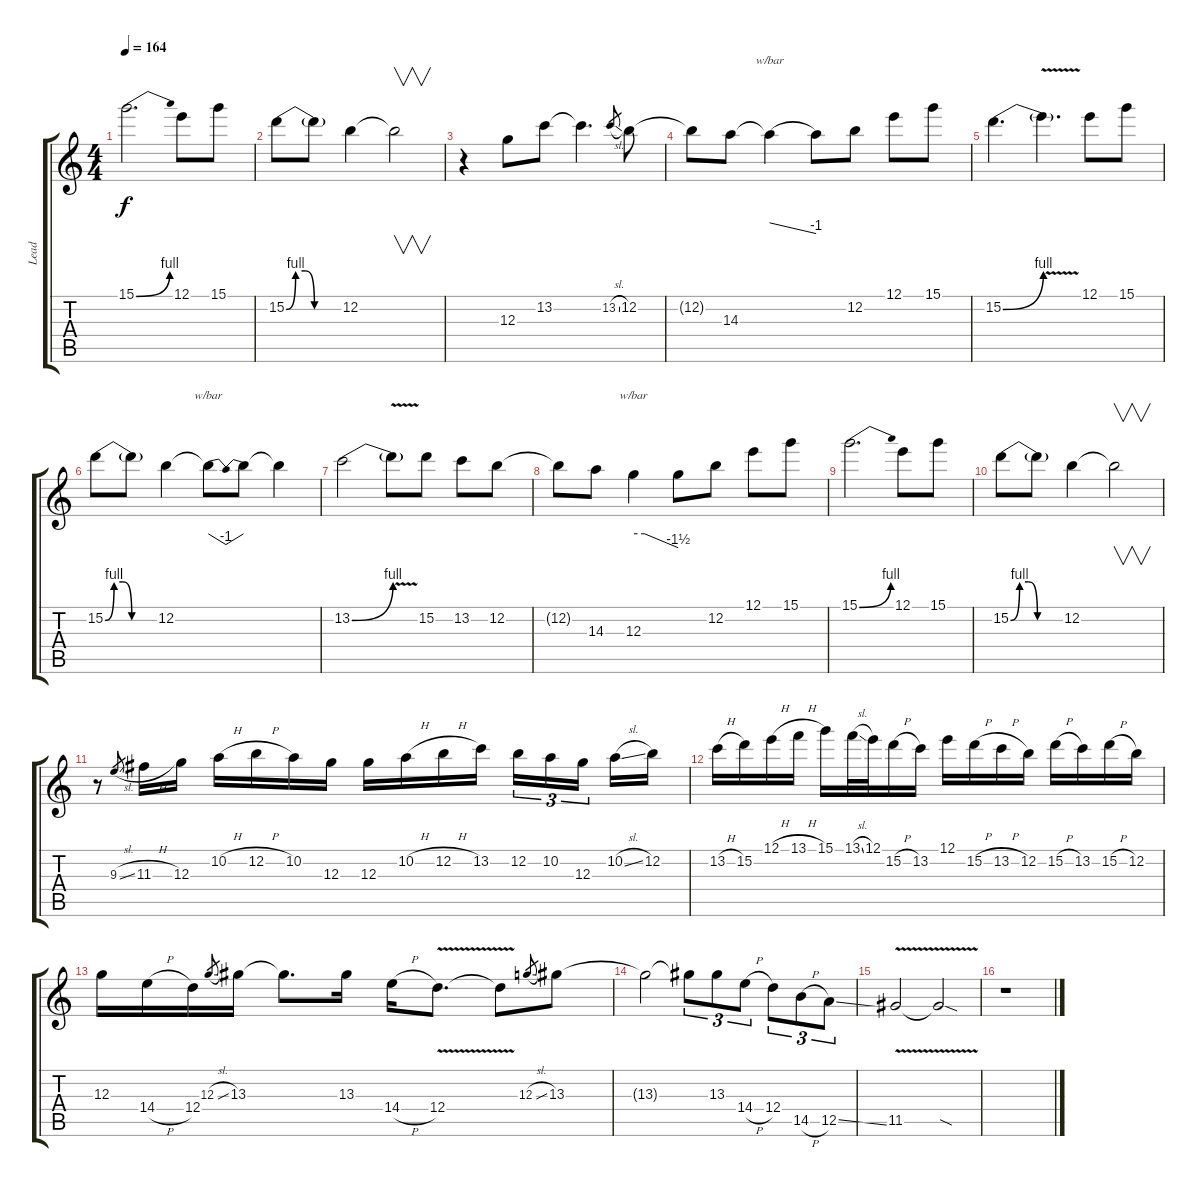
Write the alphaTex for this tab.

\track ("Lead" "Lead") {instrument overdrivenguitar}
\staff {score tabs}
\tuning (E4 B3 G3 D3 A2 E2) {hide}
\ts (4 4)
\tempo 164
\clef g2
\ks c
15.1{be (bend 0 0 60 4)}.2{d dy f} 12.1.8 15.1.8 |
15.2{be (custom 0 0 10 4 20 4 30 0 60 0)}.8 15.2{t}.8 12.2.4 12.2{t}.2{v} |
r.4 12.3.8 13.2.8 13.2{t}.4{d} 13.2{sl}.8{gr} 12.2.8 |
12.2{t}.8 14.3.8 14.3{t}.4{tbe (dive default 0 0 60 -4)} 14.3{t}.8 12.2.8 12.1.8 15.1.8 |
15.2{be (bend 0 0 60 4)}.4{d} 15.2{v t}.4{d} 12.1.8 15.1.8 |
15.2{be (custom 0 0 10 4 20 4 30 0 60 0)}.8 15.2{t}.8 12.2.4 12.2{t}.8{tbe (dip default 0 0 30 -4 60 0)} 12.2{t}.8 12.2{t}.4 |
13.2{be (bend 0 0 60 4)}.2 13.2{v t}.8 15.2.8 13.2.8 12.2.8 |
12.2{t}.8 14.3.8 12.3.4{tbe (custom default 0 0 15 0 60 -6)} 12.3{t}.8 12.2.8 12.1.8 15.1.8 |
15.1{be (bend 0 0 60 4)}.2{d} 12.1.8 15.1.8 |
15.2{be (custom 0 0 10 4 20 4 30 0 60 0)}.8 15.2{t}.8 12.2.4 12.2{t}.2{v} |
r.8 9.3{sl}.8{gr} 11.3{h}.16 12.3.16 10.2{h}.16 12.2{h}.16 10.2.16 12.3.16 12.3.16 10.2{h}.16 12.2{h}.16 13.2.16 12.2.16{tu (3 2)} 10.2.16{tu (3 2)} 12.3.16{tu (3 2) beam splitsecondary} 10.2{sl}.16 12.2.16 |
13.2{h}.16 15.2.16 12.1{h}.16 13.1{h}.16 15.1.16 13.1{sl}.32 12.1.32 15.2{h}.16 13.2.16 12.1.16 15.2{h}.16 13.2{h}.16 12.2.16 15.2{h}.16 13.2.16 15.2{h}.16 12.2.16 |
12.3.16 14.4{h}.16 12.4.16 12.3{sl}.8{gr} 13.3.16 13.3{t}.8{d} 13.3.16 14.4{h}.16 12.4{v}.8{d} 12.4{t}.8 12.3{sl}.8{gr} 13.3.8 |
13.3{t}.2 13.3{t}.8{tu (3 2)} 13.3.8{tu (3 2)} 14.4{h}.8{tu (3 2)} 12.4.8{tu (3 2)} 14.5{h}.8{tu (3 2)} 12.5{ss}.8{tu (3 2)} |
11.5{v}.2 11.5{sod t}.2 |
r.1
